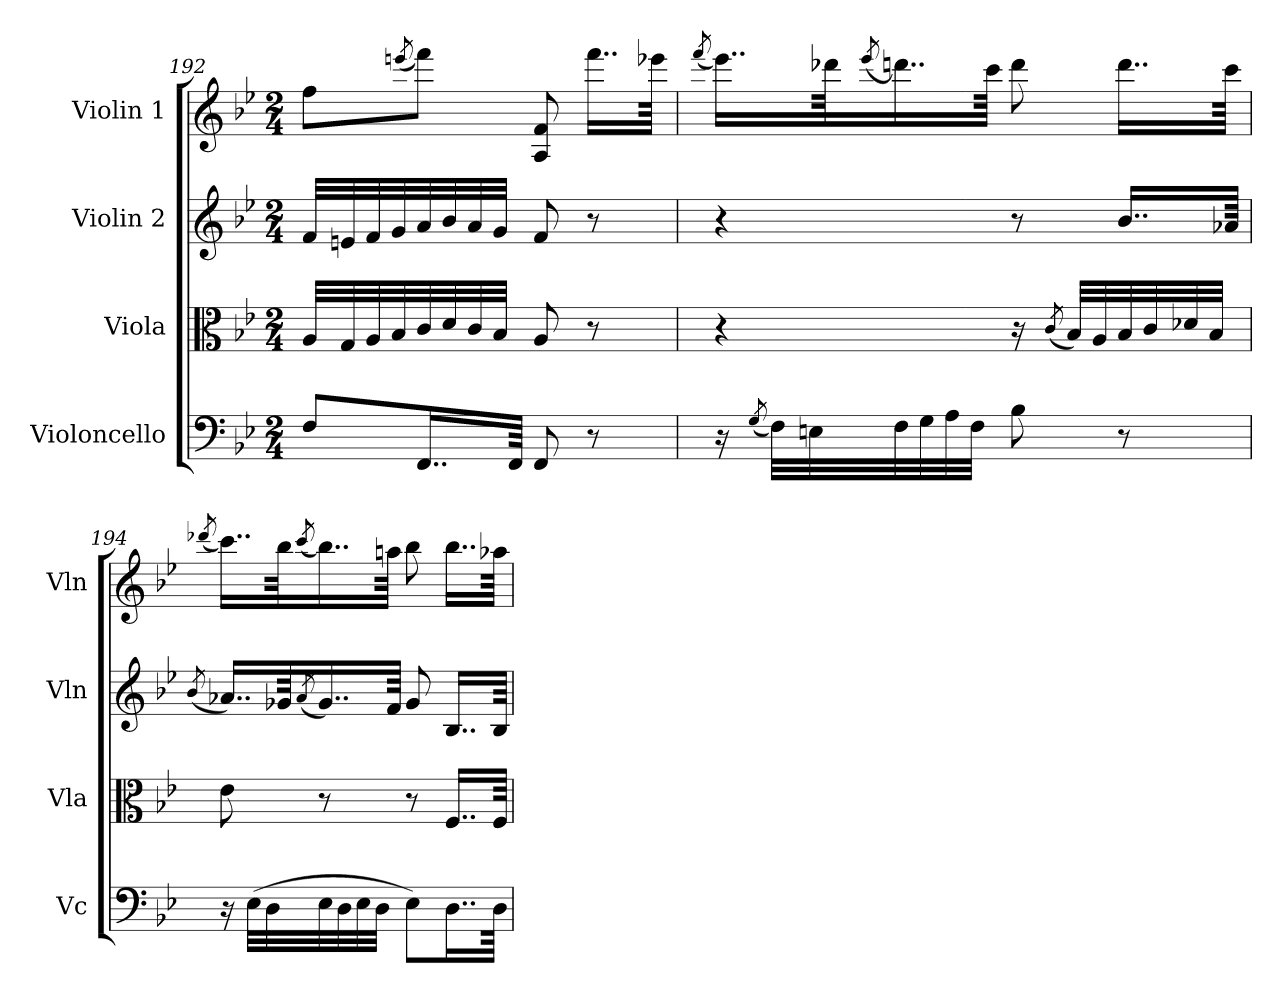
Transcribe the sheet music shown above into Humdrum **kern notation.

**kern	**kern	**kern	**kern
*part4	*part3	*part2	*part1
*staff4	*staff3	*staff2	*staff1
*I"Violoncello	*I"Viola	*I"Violin 2	*I"Violin 1
*I'Vc	*I'Vla	*I'Vln	*I'Vln
!!LO:LB:g=z
*clefF4	*clefC3	*clefG2	*clefG2
*k[b-e-]	*k[b-e-]	*k[b-e-]	*k[b-e-]
*M2/4	*M2/4	*M2/4	*M2/4
=192	=192	=192	=192
8F/L	32A/LLL	32f/LLL	8ff\L
.	32G/	32en/	.
.	32A/	32f/	.
.	32B-/	32g/	.
.	.	.	(8qeeen/
16..FF/L	32c/	32a/	8fff\J)
.	32d/	32b-/	.
.	32c/	32a/	.
.	32B-/JJJ	32g/JJJ	.
64FF/JJkk	.	.	.
8FF/	8A/	8f/	8A/ 8f/
8r	8r	8r	16..fff\LL
.	.	.	64eee-X\JJkk
!!LO:PB:g=z
=193	=193	=193	=193
.	.	.	(8qfff/
16r	4r	4r	16..eee-\LL)
(8qG/	.	.	.
32F\LLL)	.	.	.
32En\	.	.	.
.	.	.	64ddd-X\KK
.	.	.	(8qeee-/
32F\	.	.	16..dddn\)
32G\	.	.	.
32A\	.	.	.
32F\JJJ	.	.	.
.	.	.	64ccc\JJkk
8B-\	16r	8r	8ddd\
.	(8qc/	.	.
.	32B-/LLL)	.	.
.	32A/	.	.
8r	32B-/	16..b-/LL	16..ddd\LL
.	32c/	.	.
.	32d-X/	.	.
.	32B-/JJJ	.	.
.	.	64a-X/JJkk	64ccc\JJkk
=194	=194	=194	=194
.	.	(8qb-/	(8qddd-X/
16r	8e-\	16..a-X/LL)	16..ccc\LL)
(32E-\LLL	.	.	.
32D\	.	.	.
.	.	64g-X/KK	64bb-\KK
.	.	(8qa-/	(8qccc/
32E-\	8r	16..g-/)	16..bb-\)
32D\	.	.	.
32E-\	.	.	.
32D\JJJ	.	.	.
.	.	64f/JJkk	64aan\JJkk
8E-\L)	8r	8g-/	8bb-\
16..D\L	16..F/LL	16..B-/LL	16..bb-\LL
64D\JJkk	64F/JJkk	64B-/JJkk	64aa-X\JJkk
=	=	=	=
*-	*-	*-	*-
